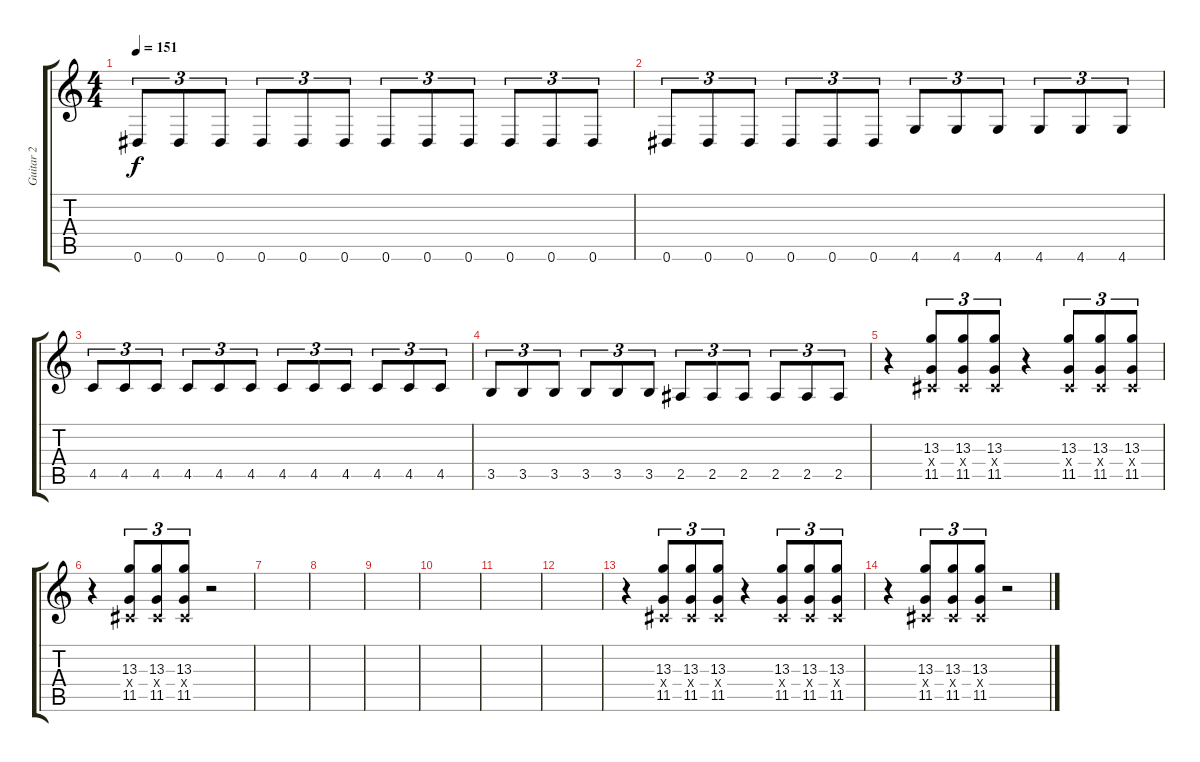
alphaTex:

\track ("Guitar 2" "Guitar 2") {instrument overdrivenguitar}
\staff {score tabs}
\tuning (Eb4 Bb3 Gb3 Db3 Ab2 Eb2) {hide}
\ts (4 4)
\tempo 151
\clef g2
\ks c
0.6.8{tu (3 2) dy f balance 8} 0.6.8{tu (3 2)} 0.6.8{tu (3 2)} 0.6.8{tu (3 2)} 0.6.8{tu (3 2)} 0.6.8{tu (3 2)} 0.6.8{tu (3 2)} 0.6.8{tu (3 2)} 0.6.8{tu (3 2)} 0.6.8{tu (3 2)} 0.6.8{tu (3 2)} 0.6.8{tu (3 2)} |
0.6.8{tu (3 2)} 0.6.8{tu (3 2)} 0.6.8{tu (3 2)} 0.6.8{tu (3 2)} 0.6.8{tu (3 2)} 0.6.8{tu (3 2)} 4.6.8{tu (3 2)} 4.6.8{tu (3 2)} 4.6.8{tu (3 2)} 4.6.8{tu (3 2)} 4.6.8{tu (3 2)} 4.6.8{tu (3 2)} |
4.5.8{tu (3 2)} 4.5.8{tu (3 2)} 4.5.8{tu (3 2)} 4.5.8{tu (3 2)} 4.5.8{tu (3 2)} 4.5.8{tu (3 2)} 4.5.8{tu (3 2)} 4.5.8{tu (3 2)} 4.5.8{tu (3 2)} 4.5.8{tu (3 2)} 4.5.8{tu (3 2)} 4.5.8{tu (3 2)} |
3.5.8{tu (3 2)} 3.5.8{tu (3 2)} 3.5.8{tu (3 2)} 3.5.8{tu (3 2)} 3.5.8{tu (3 2)} 3.5.8{tu (3 2)} 2.5.8{tu (3 2)} 2.5.8{tu (3 2)} 2.5.8{tu (3 2)} 2.5.8{tu (3 2)} 2.5.8{tu (3 2)} 2.5.8{tu (3 2)} |
r.4 (13.3 0.4{x} 11.5).8{tu (3 2)} (13.3 0.4{x} 11.5).8{tu (3 2)} (13.3 0.4{x} 11.5).8{tu (3 2)} r.4 (13.3 0.4{x} 11.5).8{tu (3 2)} (13.3 0.4{x} 11.5).8{tu (3 2)} (13.3 0.4{x} 11.5).8{tu (3 2)} |
r.4 (13.3 0.4{x} 11.5).8{tu (3 2)} (13.3 0.4{x} 11.5).8{tu (3 2)} (13.3 0.4{x} 11.5).8{tu (3 2)} r.2 |
|
|
|
|
|
|
r.4 (13.3 0.4{x} 11.5).8{tu (3 2)} (13.3 0.4{x} 11.5).8{tu (3 2)} (13.3 0.4{x} 11.5).8{tu (3 2)} r.4 (13.3 0.4{x} 11.5).8{tu (3 2)} (13.3 0.4{x} 11.5).8{tu (3 2)} (13.3 0.4{x} 11.5).8{tu (3 2)} |
r.4 (13.3 0.4{x} 11.5).8{tu (3 2)} (13.3 0.4{x} 11.5).8{tu (3 2)} (13.3 0.4{x} 11.5).8{tu (3 2)} r.2
